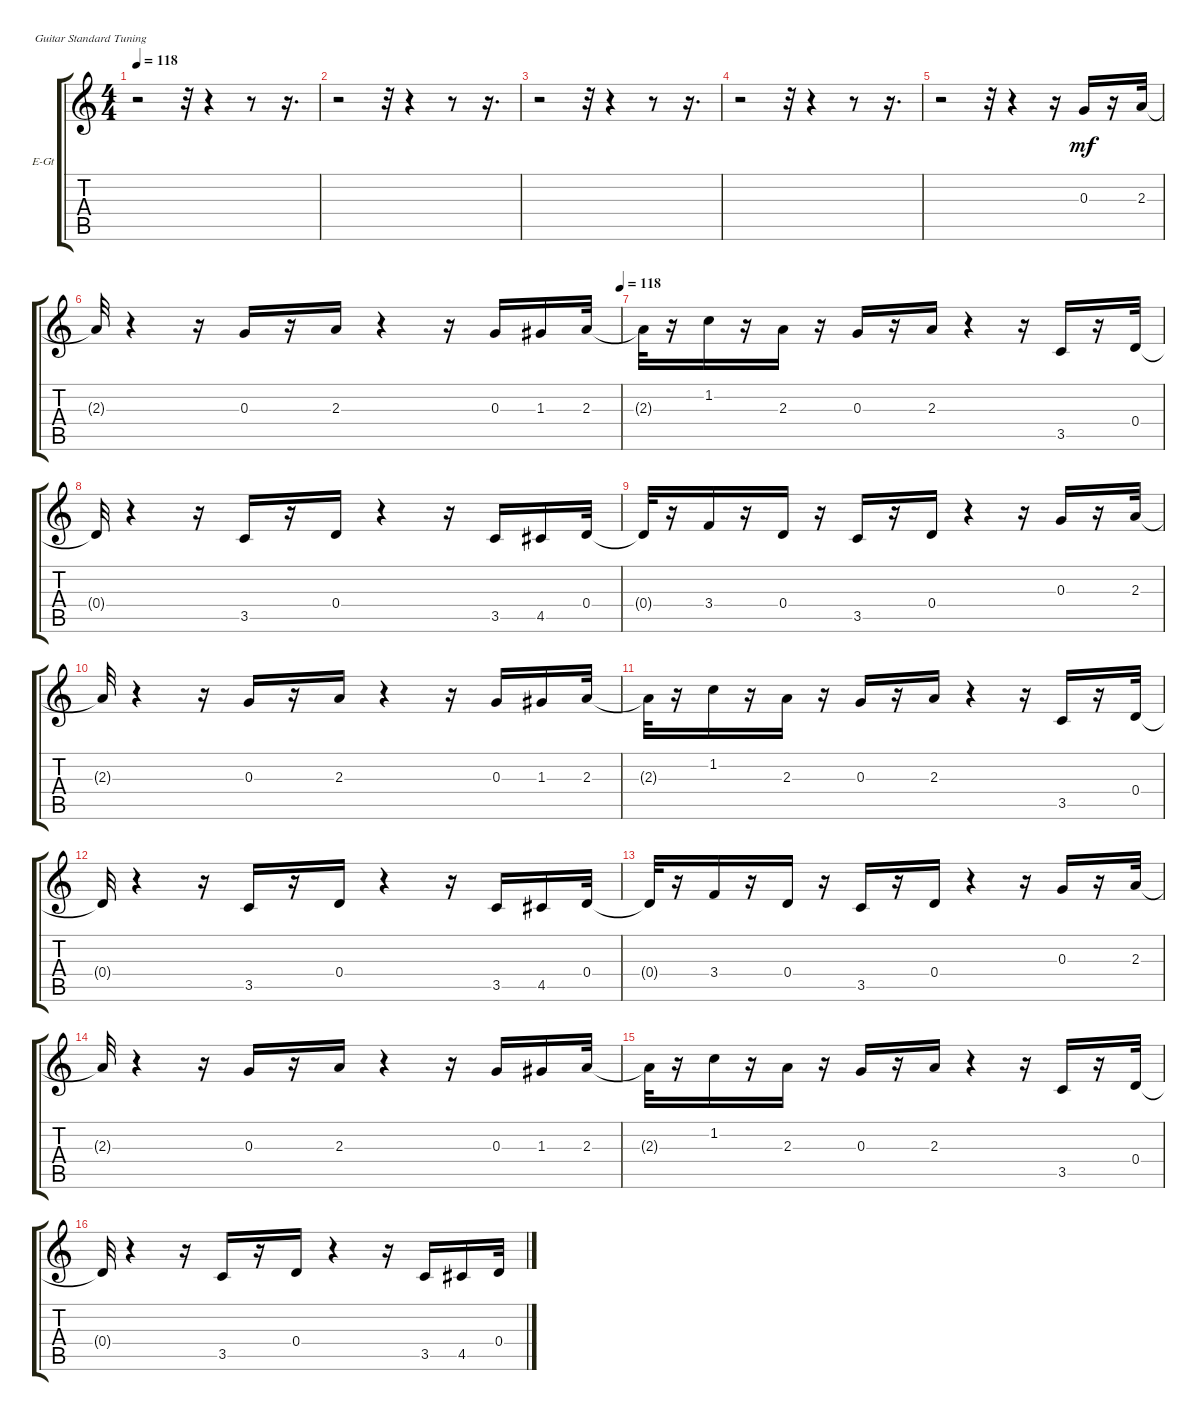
\bracketExtendMode groupsimilarinstruments
\firstSystemTrackNameOrientation horizontal
\otherSystemsTrackNameOrientation horizontal
\track ("Guitar3" "E-Gt") {instrument electricguitarclean}
\staff {score tabs}
\tuning (E4 B3 G3 D3 A2 E2)
\ts (4 4)
\tempo 118
\clef g2
\ks c
r.2{dy mf} r.32 r.4 r.8 r.16{d} |
r.2 r.32 r.4 r.8 r.16{d} |
r.2 r.32 r.4 r.8 r.16{d} |
r.2 r.32 r.4 r.8 r.16{d} |
r.2 r.32 r.4 r.16 0.3.16 r.16 2.3.32 |
\tempo (118 1)
2.3{t}.32 r.4 r.16 0.3.16 r.16 2.3.16 r.4 r.16 0.3.16 1.3.16 2.3.32 |
2.3{t}.32 r.16 1.2.16 r.16 2.3.16 r.16 0.3.16 r.16 2.3.16 r.4 r.16 3.5.16 r.16 0.4.32 |
0.4{t}.32 r.4 r.16 3.5.16 r.16 0.4.16 r.4 r.16 3.5.16 4.5.16 0.4.32 |
0.4{t}.32 r.16 3.4.16 r.16 0.4.16 r.16 3.5.16 r.16 0.4.16 r.4 r.16 0.3.16 r.16 2.3.32 |
2.3{t}.32 r.4 r.16 0.3.16 r.16 2.3.16 r.4 r.16 0.3.16 1.3.16 2.3.32 |
2.3{t}.32 r.16 1.2.16 r.16 2.3.16 r.16 0.3.16 r.16 2.3.16 r.4 r.16 3.5.16 r.16 0.4.32 |
0.4{t}.32 r.4 r.16 3.5.16 r.16 0.4.16 r.4 r.16 3.5.16 4.5.16 0.4.32 |
0.4{t}.32 r.16 3.4.16 r.16 0.4.16 r.16 3.5.16 r.16 0.4.16 r.4 r.16 0.3.16 r.16 2.3.32 |
2.3{t}.32 r.4 r.16 0.3.16 r.16 2.3.16 r.4 r.16 0.3.16 1.3.16 2.3.32 |
2.3{t}.32 r.16 1.2.16 r.16 2.3.16 r.16 0.3.16 r.16 2.3.16 r.4 r.16 3.5.16 r.16 0.4.32 |
0.4{t}.32 r.4 r.16 3.5.16 r.16 0.4.16 r.4 r.16 3.5.16 4.5.16 0.4.32
